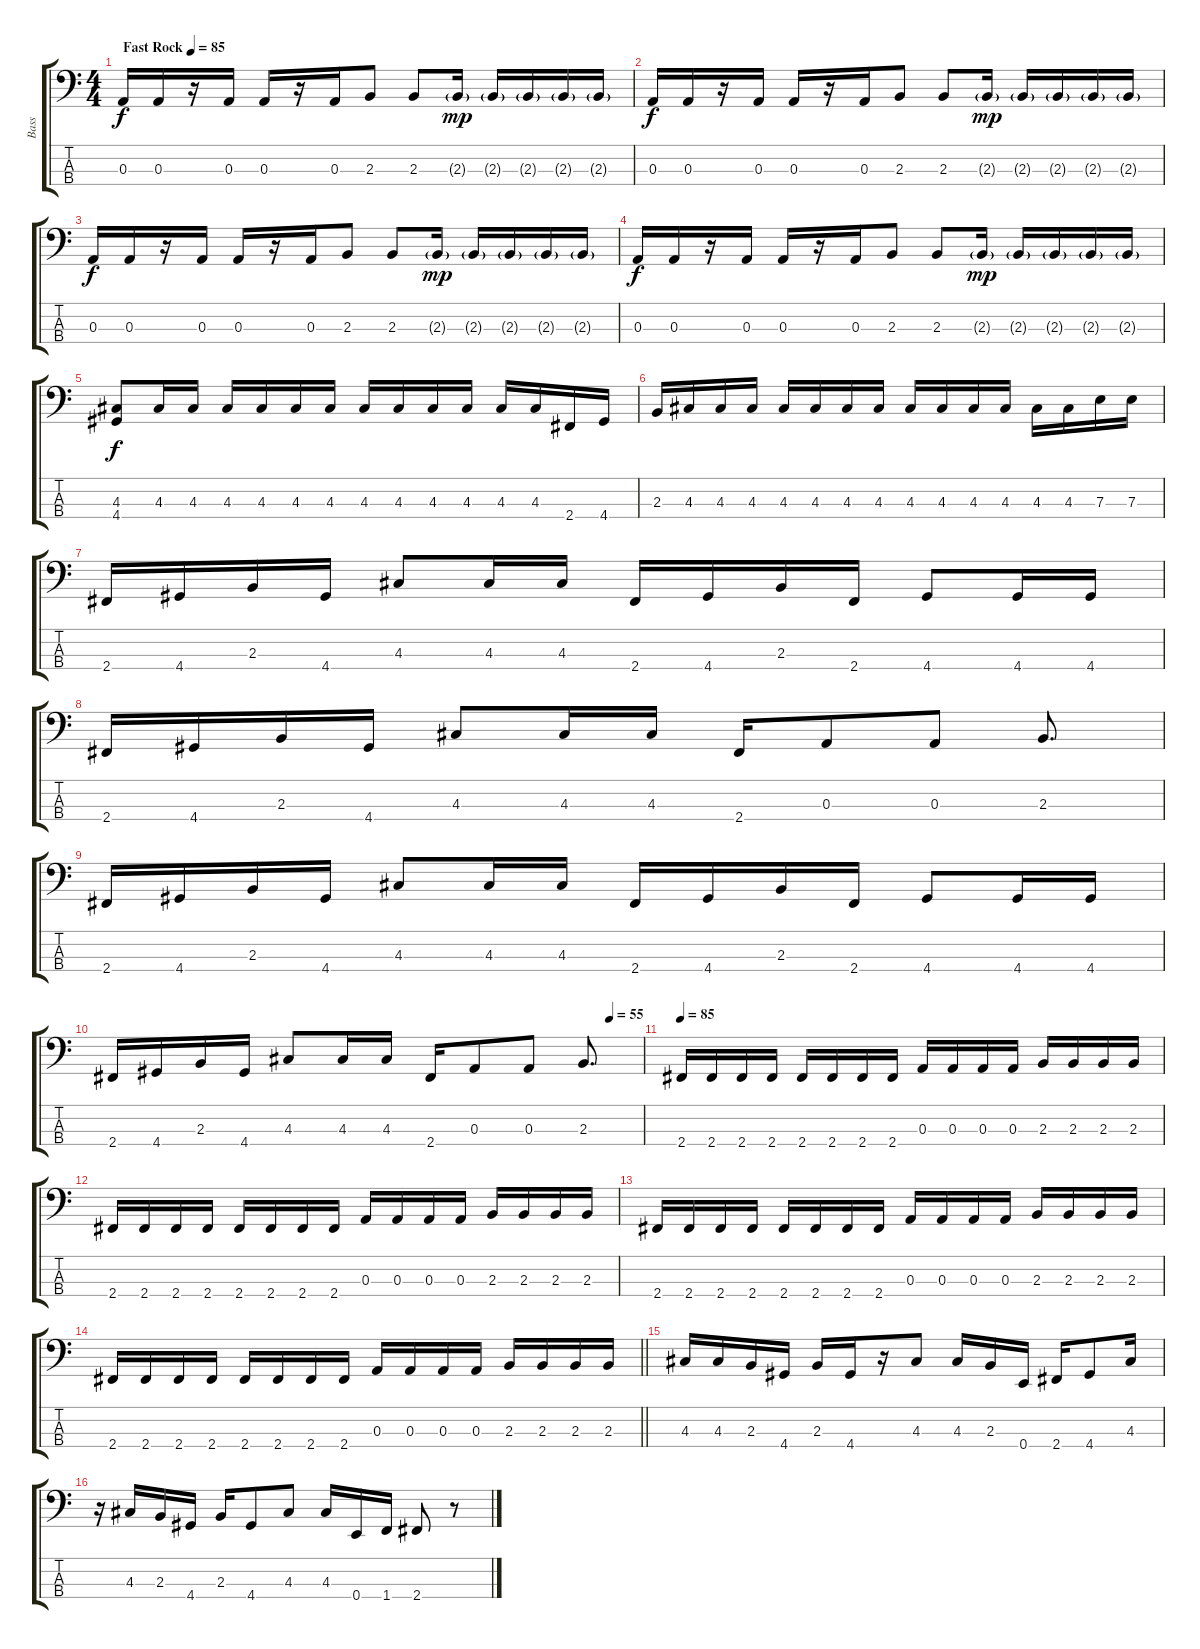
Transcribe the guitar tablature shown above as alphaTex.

\track ("Bass" "Bass") {instrument electricbasspick}
\staff {score tabs}
\tuning (G2 D2 A1 E1) {hide}
\ts (4 4)
\tempo (85 "Fast Rock")
\clef f4
\ks c
0.3.16{dy f instrument electricbasspick} 0.3.16 r.16 0.3.16 0.3.16 r.16 0.3.16 2.3.8 2.3.8 2.3{g}.16{dy mp} 2.3{g}.16 2.3{g}.16 2.3{g}.16 2.3{g}.16 |
0.3.16{dy f} 0.3.16 r.16 0.3.16 0.3.16 r.16 0.3.16 2.3.8 2.3.8 2.3{g}.16{dy mp} 2.3{g}.16 2.3{g}.16 2.3{g}.16 2.3{g}.16 |
0.3.16{dy f} 0.3.16 r.16 0.3.16 0.3.16 r.16 0.3.16 2.3.8 2.3.8 2.3{g}.16{dy mp} 2.3{g}.16 2.3{g}.16 2.3{g}.16 2.3{g}.16 |
0.3.16{dy f} 0.3.16 r.16 0.3.16 0.3.16 r.16 0.3.16 2.3.8 2.3.8 2.3{g}.16{dy mp} 2.3{g}.16 2.3{g}.16 2.3{g}.16 2.3{g}.16 |
(4.3 4.4).8{dy f} 4.3.16 4.3.16 4.3.16 4.3.16 4.3.16 4.3.16 4.3.16 4.3.16 4.3.16 4.3.16 4.3.16 4.3.16 2.4.16 4.4.16 |
2.3.16 4.3.16 4.3.16 4.3.16 4.3.16 4.3.16 4.3.16 4.3.16 4.3.16 4.3.16 4.3.16 4.3.16 4.3.16 4.3.16 7.3.16 7.3.16 |
2.4.16 4.4.16 2.3.16 4.4.16 4.3.8 4.3.16 4.3.16 2.4.16 4.4.16 2.3.16 2.4.16 4.4.8 4.4.16 4.4.16 |
2.4.16 4.4.16 2.3.16 4.4.16 4.3.8 4.3.16 4.3.16 2.4.16 0.3.8 0.3.8 2.3.8{d} |
2.4.16 4.4.16 2.3.16 4.4.16 4.3.8 4.3.16 4.3.16 2.4.16 4.4.16 2.3.16 2.4.16 4.4.8 4.4.16 4.4.16 |
\tempo (55 0.9375)
2.4.16 4.4.16 2.3.16 4.4.16 4.3.8 4.3.16 4.3.16 2.4.16 0.3.8 0.3.8 2.3.8{d} |
\tempo 85
2.4.16 2.4.16 2.4.16 2.4.16 2.4.16 2.4.16 2.4.16 2.4.16 0.3.16 0.3.16 0.3.16 0.3.16 2.3.16 2.3.16 2.3.16 2.3.16 |
2.4.16 2.4.16 2.4.16 2.4.16 2.4.16 2.4.16 2.4.16 2.4.16 0.3.16 0.3.16 0.3.16 0.3.16 2.3.16 2.3.16 2.3.16 2.3.16 |
2.4.16 2.4.16 2.4.16 2.4.16 2.4.16 2.4.16 2.4.16 2.4.16 0.3.16 0.3.16 0.3.16 0.3.16 2.3.16 2.3.16 2.3.16 2.3.16 |
\barLineRight lightlight
2.4.16 2.4.16 2.4.16 2.4.16 2.4.16 2.4.16 2.4.16 2.4.16 0.3.16 0.3.16 0.3.16 0.3.16 2.3.16 2.3.16 2.3.16 2.3.16 |
4.3.16 4.3.16 2.3.16 4.4.16 2.3.16 4.4.16 r.16 4.3.8 4.3.16 2.3.16 0.4.16 2.4.16 4.4.8 4.3.16 |
r.16 4.3.16 2.3.16 4.4.16 2.3.16 4.4.8 4.3.8 4.3.16 0.4.16 1.4.16 2.4.8 r.8
